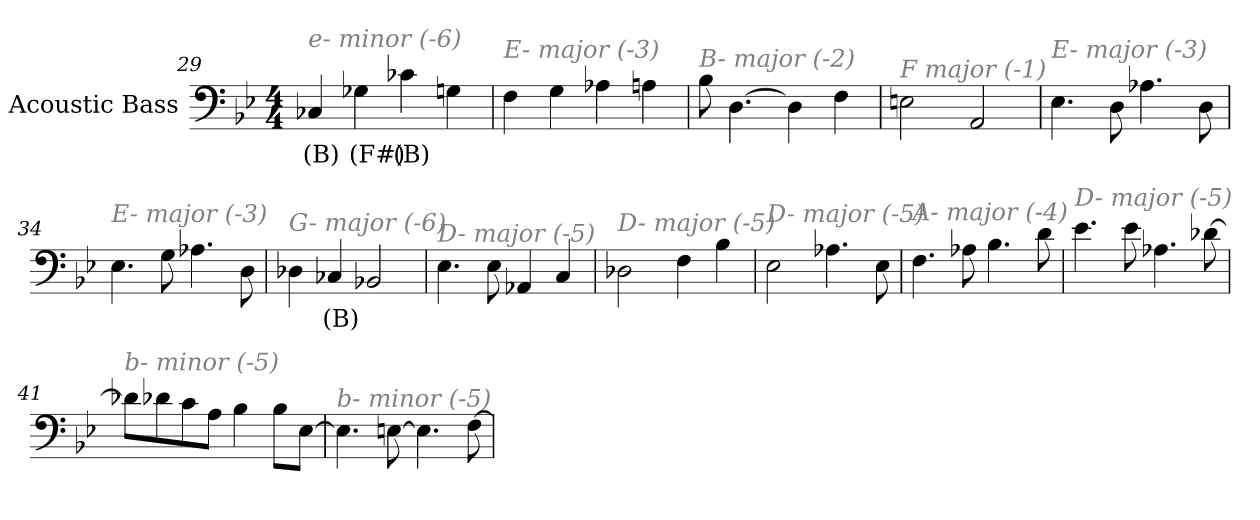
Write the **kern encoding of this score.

**kern	**text
*part1	*part1
*staff1	*staff1
*I"Acoustic Bass	*
*clefF4	*
*ITrd7c12	*
*k[b-e-]	*
*B-:	*
*M4/4	*
=29	=29
!LO:TX:i:color=#808080:t=e- minor (-6)	!
4CC-Xi	(B)
4GG-Xi	(F#)
4C-Xi	(B)
4GG	.
=30	=30
!LO:TX:i:color=#808080:t=E- major (-3)	!
4FF	.
4GG	.
4AA-X	.
4AAn	.
=31	=31
!LO:TX:i:color=#808080:t=B- major (-2)	!
8BB-	.
[4.DD	.
4DD]	.
4FF	.
=32	=32
!LO:TX:i:color=#808080:t=F major (-1)	!
2EEn	.
2AAA	.
=33	=33
!LO:TX:i:color=#808080:t=E- major (-3)	!
4.EE-	.
8DD	.
4.AA-X	.
8DD	.
=34	=34
!LO:TX:i:color=#808080:t=E- major (-3)	!
4.EE-	.
8GG	.
4.AA-X	.
8DD	.
=35	=35
!LO:TX:i:color=#808080:t=G- major (-6)	!
4DD-X	.
4CC-Xi	(B)
2BBB-X	.
=36	=36
!LO:TX:i:color=#808080:t=D- major (-5)	!
4.EE-	.
8EE-	.
4AAA-X	.
4CC	.
=37	=37
!LO:TX:i:color=#808080:t=D- major (-5)	!
2DD-X	.
4FF	.
4BB-	.
=38	=38
!LO:TX:i:color=#808080:t=D- major (-5)	!
2EE-	.
4.AA-X	.
8EE-	.
=39	=39
!LO:TX:i:color=#808080:t=A- major (-4)	!
4.FF	.
8AA-X	.
4.BB-	.
8D	.
=40	=40
!LO:TX:i:color=#808080:t=D- major (-5)	!
4.E-	.
8E-	.
4.AA-X	.
[8D-X	.
=41	=41
!LO:TX:i:color=#808080:t=b- minor (-5)	!
8D-XL]	.
8D-X	.
8C	.
8AAJ	.
4BB-	.
8BB-L	.
[8EE-J	.
=42	=42
!LO:TX:i:color=#808080:t=b- minor (-5)	!
4.EE-]	.
[8EEn	.
4.EE]	.
[8FF	.
=	=
*-	*-
